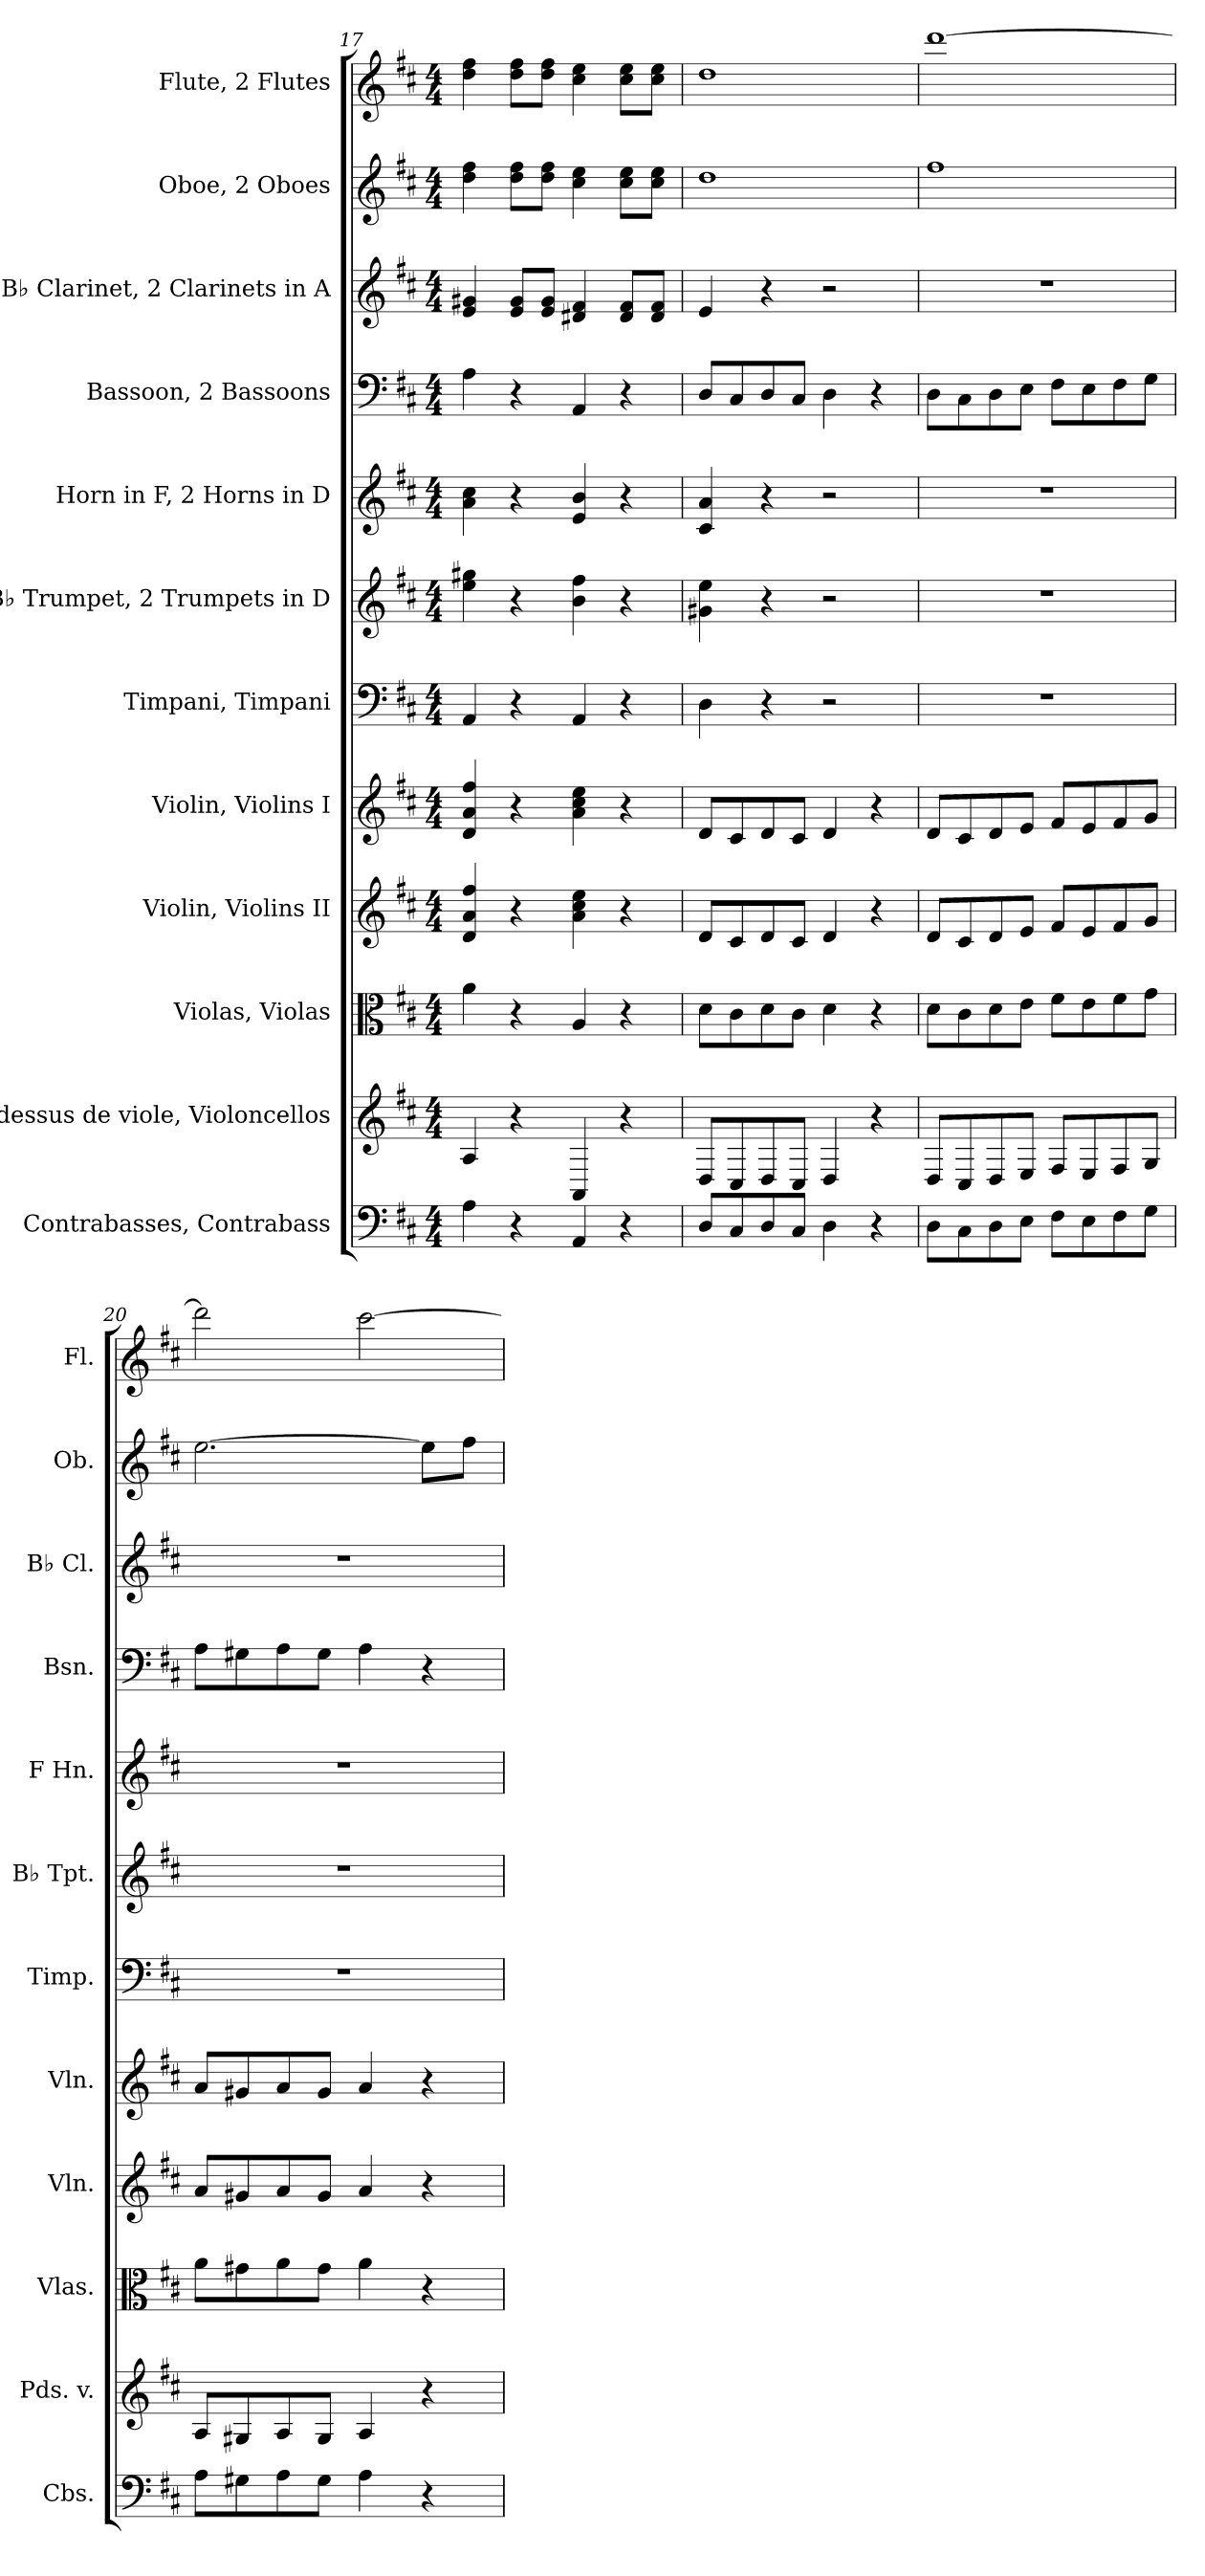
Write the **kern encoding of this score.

**kern	**kern	**kern	**kern	**kern	**kern	**kern	**kern	**kern	**kern	**kern	**kern
*part12	*part11	*part10	*part9	*part8	*part7	*part6	*part5	*part4	*part3	*part2	*part1
*staff12	*staff11	*staff10	*staff9	*staff8	*staff7	*staff6	*staff5	*staff4	*staff3	*staff2	*staff1
*I"Contrabasses, Contrabass	*I"Pardessus de viole, Violoncellos	*I"Violas, Violas	*I"Violin, Violins II	*I"Violin, Violins I	*I"Timpani, Timpani	*I"B♭ Trumpet, 2 Trumpets in D	*I"Horn in F, 2 Horns in D	*I"Bassoon, 2 Bassoons	*I"B♭ Clarinet, 2 Clarinets in A	*I"Oboe, 2 Oboes	*I"Flute, 2 Flutes
*I'Cbs.	*I'Pds. v.	*I'Vlas.	*I'Vln.	*I'Vln.	*I'Timp.	*I'B♭ Tpt.	*I'F Hn.	*I'Bsn.	*I'B♭ Cl.	*I'Ob.	*I'Fl.
*clefF4	*clefG2	*clefC3	*clefG2	*clefG2	*clefF4	*clefG2	*clefG2	*clefF4	*clefG2	*clefG2	*clefG2
*ITrd7c12	*	*	*	*	*	*ITrd1c2	*ITrd4c7	*	*ITrd1c2	*	*
*k[f#c#]	*k[f#c#]	*k[f#c#]	*k[f#c#]	*k[f#c#]	*k[f#c#]	*k[]	*k[f#]	*k[f#c#]	*k[]	*k[f#c#]	*k[f#c#]
*M4/4	*M4/4	*M4/4	*M4/4	*M4/4	*M4/4	*M4/4	*M4/4	*M4/4	*M4/4	*M4/4	*M4/4
=17	=17	=17	=17	=17	=17	=17	=17	=17	=17	=17	=17
4AA\	4A/	4a\	4d/ 4a/ 4ff#/	4d/ 4a/ 4ff#/	4AA/	4dd\ 4ff#X\	4d\ 4f#\	4A\	4d/ 4f#X/	4dd\ 4ff#\	4dd\ 4ff#\
4r	4r	4r	4r	4r	4r	4r	4r	4r	8d/ 8f#/L	8dd\ 8ff#\L	8dd\ 8ff#\L
.	.	.	.	.	.	.	.	.	8d/ 8f#/J	8dd\ 8ff#\J	8dd\ 8ff#\J
4AAA/	4AA/	4A/	4a\ 4cc#\ 4ee\	4a\ 4cc#\ 4ee\	4AA/	4a\ 4ee\	4A/ 4e/	4AA/	4c#X/ 4e/	4cc#\ 4ee\	4cc#\ 4ee\
4r	4r	4r	4r	4r	4r	4r	4r	4r	8c#/ 8e/L	8cc#\ 8ee\L	8cc#\ 8ee\L
.	.	.	.	.	.	.	.	.	8c#/ 8e/J	8cc#\ 8ee\J	8cc#\ 8ee\J
=18	=18	=18	=18	=18	=18	=18	=18	=18	=18	=18	=18
8DD/L	8D/L	8d\L	8d/L	8d/L	4D\	4f#X\ 4dd\	4F#/ 4d/	8D/L	4d/	1dd	1dd
8CC#/	8C#/	8c#\	8c#/	8c#/	.	.	.	8C#/	.	.	.
8DD/	8D/	8d\	8d/	8d/	4r	4r	4r	8D/	4r	.	.
8CC#/J	8C#/J	8c#\J	8c#/J	8c#/J	.	.	.	8C#/J	.	.	.
4DD\	4D/	4d\	4d/	4d/	2r	2r	2r	4D\	2r	.	.
4r	4r	4r	4r	4r	.	.	.	4r	.	.	.
=19	=19	=19	=19	=19	=19	=19	=19	=19	=19	=19	=19
8DD\L	8D/L	8d\L	8d/L	8d/L	1r	1r	1r	8D\L	1r	1ff#	[1ddd
8CC#\	8C#/	8c#\	8c#/	8c#/	.	.	.	8C#\	.	.	.
8DD\	8D/	8d\	8d/	8d/	.	.	.	8D\	.	.	.
8EE\J	8E/J	8e\J	8e/J	8e/J	.	.	.	8E\J	.	.	.
8FF#\L	8F#/L	8f#\L	8f#/L	8f#/L	.	.	.	8F#\L	.	.	.
8EE\	8E/	8e\	8e/	8e/	.	.	.	8E\	.	.	.
8FF#\	8F#/	8f#\	8f#/	8f#/	.	.	.	8F#\	.	.	.
8GG\J	8G/J	8g\J	8g/J	8g/J	.	.	.	8G\J	.	.	.
!!LO:PB:g=z
=20	=20	=20	=20	=20	=20	=20	=20	=20	=20	=20	=20
8AA\L	8A/L	8a\L	8a/L	8a/L	1r	1r	1r	8A\L	1r	[2.ee\	2ddd\]
8GG#X\	8G#X/	8g#X\	8g#X/	8g#X/	.	.	.	8G#X\	.	.	.
8AA\	8A/	8a\	8a/	8a/	.	.	.	8A\	.	.	.
8GG#\J	8G#/J	8g#\J	8g#/J	8g#/J	.	.	.	8G#\J	.	.	.
4AA\	4A/	4a\	4a/	4a/	.	.	.	4A\	.	.	[2ccc#\
4r	4r	4r	4r	4r	.	.	.	4r	.	8ee\L]	.
.	.	.	.	.	.	.	.	.	.	8ff#\J	.
=	=	=	=	=	=	=	=	=	=	=	=
*-	*-	*-	*-	*-	*-	*-	*-	*-	*-	*-	*-
